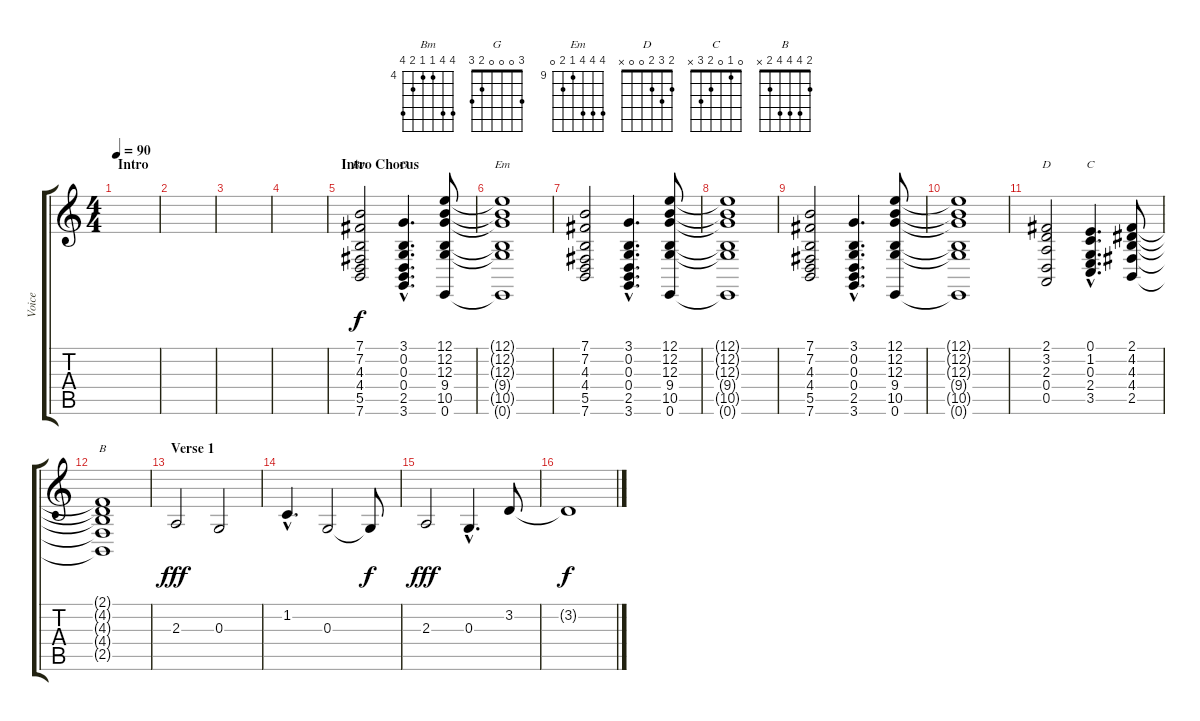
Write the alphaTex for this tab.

\track ("Voice" "Voice") {instrument choiraahs}
\staff {score tabs}
\tuning (E4 B3 G3 D3 A2 E2) {hide}
\chord ("Bm" 7 7 4 4 5 7) {firstfret 4}
\chord ("G" 3 0 0 0 2 3)
\chord ("Em" 12 12 12 9 10 0) {firstfret 9}
\chord ("D" 2 3 2 0 0 x)
\chord ("C" 0 1 0 2 3 x)
\chord ("B" 2 4 4 4 2 x)
\ts (4 4)
\section ("" "Intro")
\tempo 90
\clef g2
\ks c
|
|
|
|
\section ("" "Intro Chorus")
(7.1 7.2 4.3 4.4 5.5 7.6).2{ch "Bm"} (3.1{hac} 0.2{hac} 0.3{hac} 0.4{hac} 2.5{hac} 3.6{hac}).4{d ch "G"} (12.1 12.2 12.3 9.4 10.5 0.6).8 |
(12.1{t} 12.2{t} 12.3{t} 9.4{t} 10.5{t} 0.6{t}).1{ch "Em"} |
(7.1 7.2 4.3 4.4 5.5 7.6).2 (3.1{hac} 0.2{hac} 0.3{hac} 0.4{hac} 2.5{hac} 3.6{hac}).4{d} (12.1 12.2 12.3 9.4 10.5 0.6).8 |
(12.1{t} 12.2{t} 12.3{t} 9.4{t} 10.5{t} 0.6{t}).1 |
(7.1 7.2 4.3 4.4 5.5 7.6).2 (3.1{hac} 0.2{hac} 0.3{hac} 0.4{hac} 2.5{hac} 3.6{hac}).4{d} (12.1 12.2 12.3 9.4 10.5 0.6).8 |
(12.1{t} 12.2{t} 12.3{t} 9.4{t} 10.5{t} 0.6{t}).1 |
(2.1 3.2 2.3 0.4 0.5).2{ch "D"} (0.1{hac} 1.2{hac} 0.3{hac} 2.4{hac} 3.5{hac}).4{d ch "C"} (2.1 4.2 4.3 4.4 2.5).8 |
(2.1{t} 4.2{t} 4.3{t} 4.4{t} 2.5{t}).1{ch "B"} |
\section ("" "Verse 1")
2.3.2{dy fff} 0.3.2 |
1.2{hac}.4{d} 0.3.2 0.3{t}.8{dy f} |
2.3.2{dy fff} 0.3{hac}.4{d} 3.2.8 |
3.2{t}.1{dy f}
